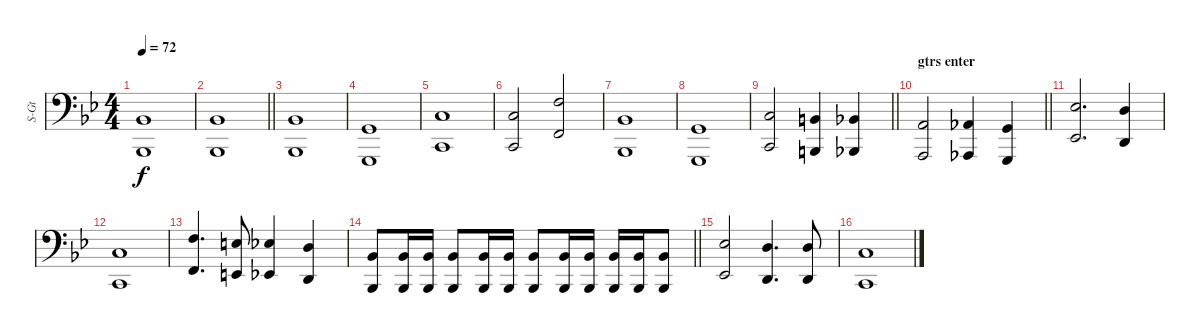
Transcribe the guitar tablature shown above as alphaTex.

\bracketExtendMode groupsimilarinstruments
\otherSystemsTrackNameOrientation horizontal
\track ("Piano (LH) (Print)" "S-Gt") {mute instrument brightacousticpiano}
\staff {score}
\tuning (F2 C2 F1 C1 F0 C0)
\displaytranspose 12
\ts (4 4)
\tempo 72
\clef f4
\ks bb
(5.3{acc b} 5.5{acc b}).1{dy f beam Up} |
\barLineRight lightlight
(5.3{acc b} 5.5{acc b}).1{beam Up} |
(5.3{acc b} 5.5{acc b}).1{beam Up} |
(2.3{acc forcenatural} 2.5{acc forcenatural}).1{beam Up} |
(0.2{acc forcenatural} 0.4{acc forcenatural}).1{beam Up} |
(0.2{acc forcenatural} 0.4{acc forcenatural}).2{beam Up} (0.1{acc forcenatural} 0.3{acc forcenatural}).2{beam Up} |
(5.3{acc b} 5.5{acc b}).1{beam Up} |
(2.3{acc forcenatural} 2.5{acc forcenatural}).1{beam Up} |
\barLineRight lightlight
(0.2{acc forcenatural} 0.4{acc forcenatural}).2{beam Up} (6.3{acc forcenatural} 6.5{acc forcenatural}).4{beam Up} (5.3{acc b} 5.5{acc b}).4{beam Up} |
\section ("" "gtrs enter")
\barLineRight lightlight
(4.3{acc forcenatural} 4.5{acc forcenatural}).2{beam Up} (3.3{acc b} 3.5{acc b}).4{beam Up} (2.3{acc forcenatural} 2.5{acc forcenatural}).4{beam Up} |
(3.2{acc b} 3.4{acc b}).2{d beam Up} (2.2{acc forcenatural} 2.4{acc forcenatural}).4{beam Up} |
(0.2{acc forcenatural} 0.4{acc forcenatural}).1{beam Up} |
(0.1{acc forcenatural} 0.3{acc forcenatural}).4{d beam Up} (4.2{acc forcenatural} 4.4{acc forcenatural}).8{beam Up} (3.2{acc b} 3.4{acc b}).4{beam Up} (2.2{acc forcenatural} 2.4{acc forcenatural}).4{beam Up} |
\barLineRight lightlight
(5.3{acc b} 5.5{acc b}).8{beam Up} (5.3{acc b} 5.5{acc b}).16{beam Up} (5.3{acc b} 5.5{acc b}).16{beam Up} (5.3{acc b} 5.5{acc b}).8{beam Up} (5.3{acc b} 5.5{acc b}).16{beam Up} (5.3{acc b} 5.5{acc b}).16{beam Up} (5.3{acc b} 5.5{acc b}).8{beam Up} (5.3{acc b} 5.5{acc b}).16{beam Up} (5.3{acc b} 5.5{acc b}).16{beam Up} (5.3{acc b} 5.5{acc b}).16{beam Up} (5.3{acc b} 5.5{acc b}).16{beam Up} (5.3{acc b} 5.5{acc b}).8{beam Up} |
(3.2{acc b} 3.4{acc b}).2{beam Up} (2.2{acc forcenatural} 2.4{acc forcenatural}).4{d beam Up} (2.2{acc forcenatural} 2.4{acc forcenatural}).8{beam Up} |
(0.2{acc forcenatural} 0.4{acc forcenatural}).1{beam Up}
